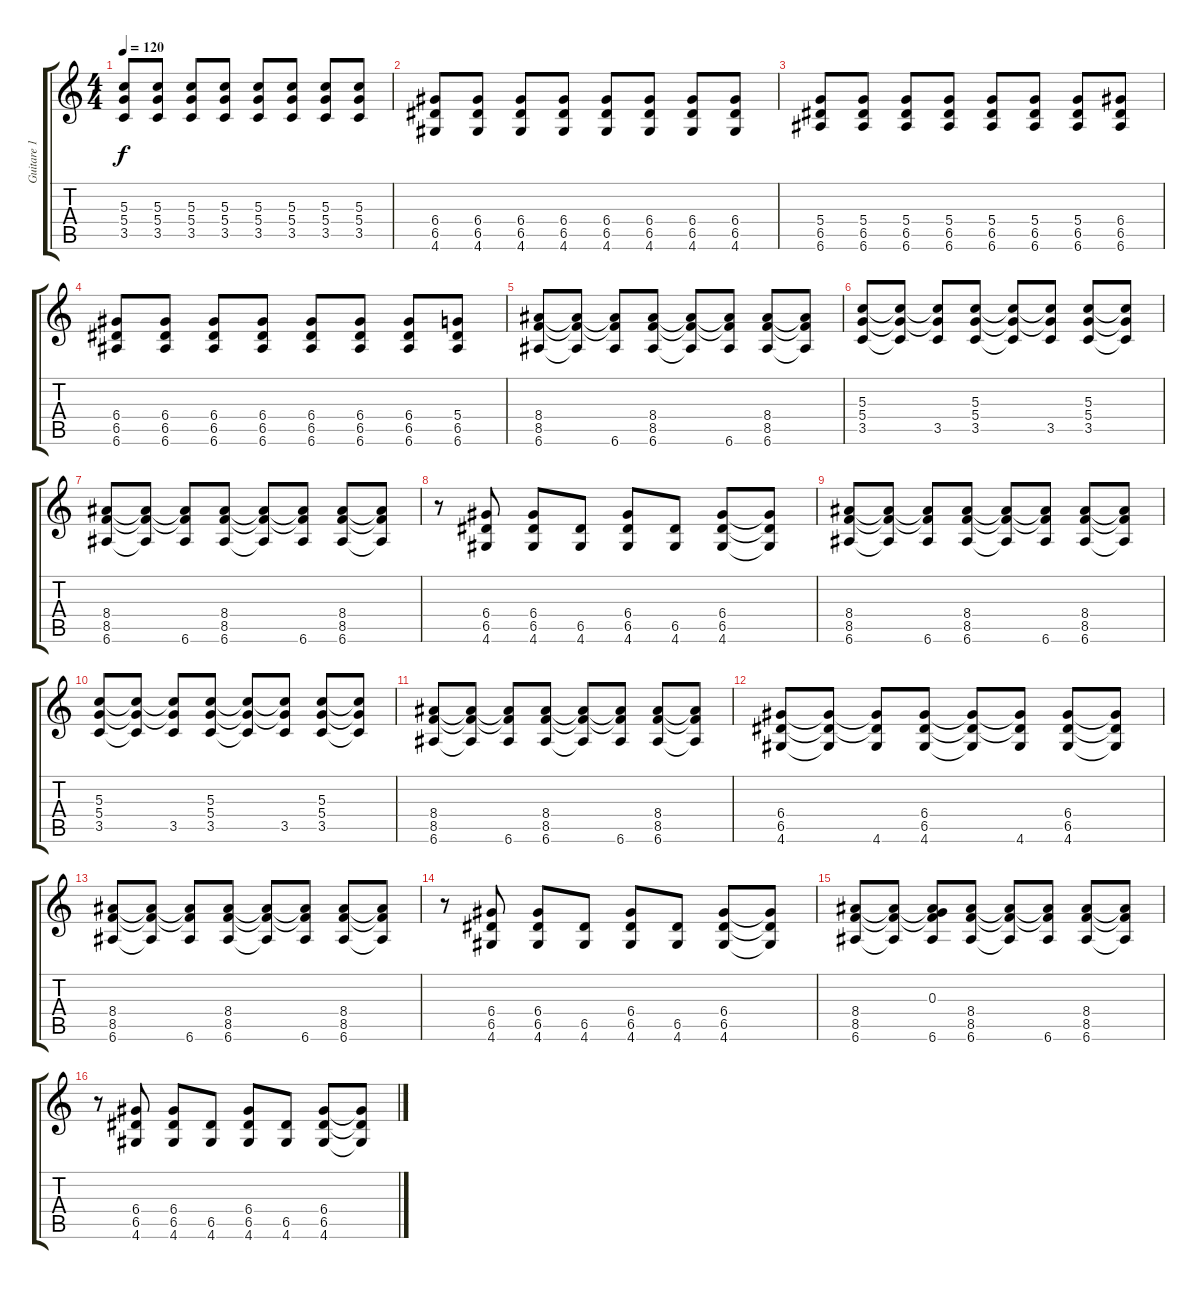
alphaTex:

\track ("Guitare 1 - Tom" "Guitare 1 ") {instrument acousticguitarsteel}
\staff {score tabs}
\tuning (E4 B3 G3 D3 A2 E2) {hide}
\ts (4 4)
\tempo 120
\clef g2
\ks c
(5.3 5.4 3.5).8{dy f} (5.3 5.4 3.5).8 (5.3 5.4 3.5).8 (5.3 5.4 3.5).8 (5.3 5.4 3.5).8 (5.3 5.4 3.5).8 (5.3 5.4 3.5).8 (5.3 5.4 3.5).8 |
(6.4 6.5 4.6).8 (6.4 6.5 4.6).8 (6.4 6.5 4.6).8 (6.4 6.5 4.6).8 (6.4 6.5 4.6).8 (6.4 6.5 4.6).8 (6.4 6.5 4.6).8 (6.4 6.5 4.6).8 |
(5.4 6.5 6.6).8 (5.4 6.5 6.6).8 (5.4 6.5 6.6).8 (5.4 6.5 6.6).8 (5.4 6.5 6.6).8 (5.4 6.5 6.6).8 (5.4 6.5 6.6).8 (6.4 6.5 6.6).8 |
(6.4 6.5 6.6).8 (6.4 6.5 6.6).8 (6.4 6.5 6.6).8 (6.4 6.5 6.6).8 (6.4 6.5 6.6).8 (6.4 6.5 6.6).8 (6.4 6.5 6.6).8 (5.4 6.5 6.6).8 |
(8.4 8.5 6.6).8 (8.4{t} 8.5{t} 6.6{t}).8 (8.4{t} 8.5{t} 6.6).8 (8.4 8.5 6.6).8 (8.4{t} 8.5{t} 6.6{t}).8 (8.4{t} 8.5{t} 6.6).8 (8.4 8.5 6.6).8 (8.4{t} 8.5{t} 6.6{t}).8 |
(5.3 5.4 3.5).8 (5.3{t} 5.4{t} 3.5{t}).8 (5.3{t} 5.4{t} 3.5).8 (5.3 5.4 3.5).8 (5.3{t} 5.4{t} 3.5{t}).8 (5.3{t} 5.4{t} 3.5).8 (5.3 5.4 3.5).8 (5.3{t} 5.4{t} 3.5{t}).8 |
(8.4 8.5 6.6).8 (8.4{t} 8.5{t} 6.6{t}).8 (8.4{t} 8.5{t} 6.6).8 (8.4 8.5 6.6).8 (8.4{t} 8.5{t} 6.6{t}).8 (8.4{t} 8.5{t} 6.6).8 (8.4 8.5 6.6).8 (8.4{t} 8.5{t} 6.6{t}).8 |
r.8 (6.4 6.5 4.6).8 (6.4 6.5 4.6).8 (6.5 4.6).8 (6.4 6.5 4.6).8 (6.5 4.6).8 (6.4 6.5 4.6).8 (6.4{t} 6.5{t} 4.6{t}).8 |
(8.4 8.5 6.6).8 (8.4{t} 8.5{t} 6.6{t}).8 (8.4{t} 8.5{t} 6.6).8 (8.4 8.5 6.6).8 (8.4{t} 8.5{t} 6.6{t}).8 (8.4{t} 8.5{t} 6.6).8 (8.4 8.5 6.6).8 (8.4{t} 8.5{t} 6.6{t}).8 |
(5.3 5.4 3.5).8 (5.3{t} 5.4{t} 3.5{t}).8 (5.3{t} 5.4{t} 3.5).8 (5.3 5.4 3.5).8 (5.3{t} 5.4{t} 3.5{t}).8 (5.3{t} 5.4{t} 3.5).8 (5.3 5.4 3.5).8 (5.3{t} 5.4{t} 3.5{t}).8 |
(8.4 8.5 6.6).8 (8.4{t} 8.5{t} 6.6{t}).8 (8.4{t} 8.5{t} 6.6).8 (8.4 8.5 6.6).8 (8.4{t} 8.5{t} 6.6{t}).8 (8.4{t} 8.5{t} 6.6).8 (8.4 8.5 6.6).8 (8.4{t} 8.5{t} 6.6{t}).8 |
(6.4 6.5 4.6).8 (6.4{t} 6.5{t} 4.6{t}).8 (6.4{t} 6.5{t} 4.6).8 (6.4 6.5 4.6).8 (6.4{t} 6.5{t} 4.6{t}).8 (6.4{t} 6.5{t} 4.6).8 (6.4 6.5 4.6).8 (6.4{t} 6.5{t} 4.6{t}).8 |
(8.4 8.5 6.6).8 (8.4{t} 8.5{t} 6.6{t}).8 (8.4{t} 8.5{t} 6.6).8 (8.4 8.5 6.6).8 (8.4{t} 8.5{t} 6.6{t}).8 (8.4{t} 8.5{t} 6.6).8 (8.4 8.5 6.6).8 (8.4{t} 8.5{t} 6.6{t}).8 |
r.8 (6.4 6.5 4.6).8 (6.4 6.5 4.6).8 (6.5 4.6).8 (6.4 6.5 4.6).8 (6.5 4.6).8 (6.4 6.5 4.6).8 (6.4{t} 6.5{t} 4.6{t}).8 |
(8.4 8.5 6.6).8 (8.4{t} 8.5{t} 6.6{t}).8 (0.3 8.4{t} 8.5{t} 6.6).8 (8.4 8.5 6.6).8 (8.4{t} 8.5{t} 6.6{t}).8 (8.4{t} 8.5{t} 6.6).8 (8.4 8.5 6.6).8 (8.4{t} 8.5{t} 6.6{t}).8 |
r.8 (6.4 6.5 4.6).8 (6.4 6.5 4.6).8 (6.5 4.6).8 (6.4 6.5 4.6).8 (6.5 4.6).8 (6.4 6.5 4.6).8 (6.4{t} 6.5{t} 4.6{t}).8
